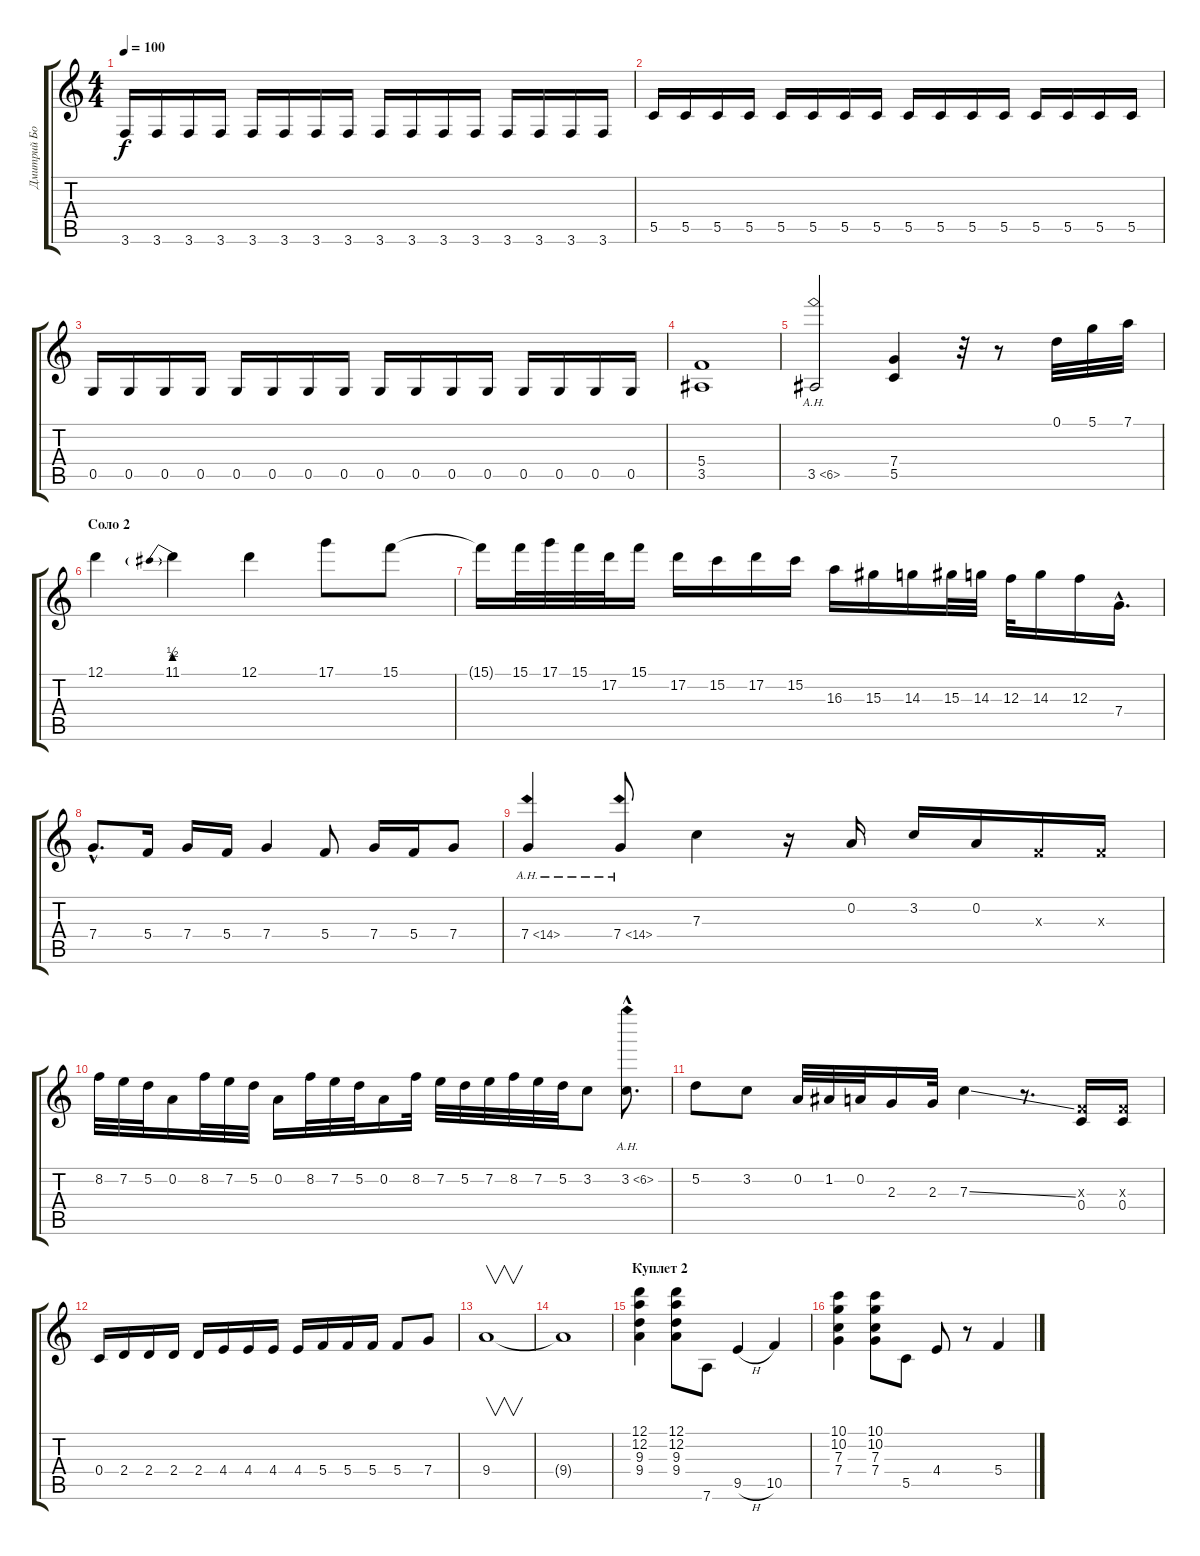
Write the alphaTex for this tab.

\track ("Дмитрий Борисенков" "Дмитрий Бо") {instrument distortionguitar}
\staff {score tabs}
\tuning (D4 A3 F3 C3 G2 D2) {hide}
\ts (4 4)
\tempo 100
\clef g2
\ks c
3.6.16{dy f} 3.6.16 3.6.16 3.6.16 3.6.16 3.6.16 3.6.16 3.6.16 3.6.16 3.6.16 3.6.16 3.6.16 3.6.16 3.6.16 3.6.16 3.6.16 |
5.5.16 5.5.16 5.5.16 5.5.16 5.5.16 5.5.16 5.5.16 5.5.16 5.5.16 5.5.16 5.5.16 5.5.16 5.5.16 5.5.16 5.5.16 5.5.16 |
0.5.16 0.5.16 0.5.16 0.5.16 0.5.16 0.5.16 0.5.16 0.5.16 0.5.16 0.5.16 0.5.16 0.5.16 0.5.16 0.5.16 0.5.16 0.5.16 |
(5.4 3.5).1 |
3.5{ah 3}.2 (7.4 5.5).4 r.32 r.8 0.1.32 5.1.32 7.1.32 |
\section ("" "Соло 2")
12.1.4 11.1{be (prebend 0 2 60 2)}.4 12.1.4 17.1.8 15.1.8 |
15.1{t}.16 15.1.32 17.1.32 15.1.32 17.2.32 15.1.16 17.2.16 15.2.16 17.2.16 15.2.16 16.3.16 15.3.16 14.3.16 15.3.32 14.3.32 12.3.32 14.3.16 12.3.16 7.4{hac}.16{d} |
7.4{hac}.8{d} 5.4.16 7.4.16 5.4.16 7.4.4 5.4.8 7.4.16 5.4.16 7.4.8 |
7.4{ah 7}.4 7.4{ah 7}.8 7.3.4 r.16 0.2.16 3.2.16 0.2.16 0.3{x}.16 0.3{x}.16 |
8.2.32 7.2.32 5.2.32 0.2.16 8.2.32 7.2.32 5.2.32 0.2.16 8.2.32 7.2.32 5.2.32 0.2.16 8.2.32 7.2.32 5.2.32 7.2.32 8.2.32 7.2.32 5.2.32 3.2.8 3.2{ah 3 hac}.8{d} |
5.2.8 3.2.8 0.2.32 1.2.32 0.2.32 2.3.16 2.3.32 7.3{ss}.4 r.8{d} (0.3{x} 0.4).16 (0.3{x} 0.4).16 |
0.4.16 2.4.16 2.4.16 2.4.16 2.4.16 4.4.16 4.4.16 4.4.16 4.4.16 5.4.16 5.4.16 5.4.16 5.4.8 7.4.8 |
9.4.1{v} |
9.4{t}.1 |
\section ("" "Куплет 2")
(12.1 12.2 9.3 9.4).4 (12.1 12.2 9.3 9.4).8 7.6.8 9.5{h}.4 10.5.4 |
(10.1 10.2 7.3 7.4).4 (10.1 10.2 7.3 7.4).8 5.5.8 4.4.8 r.8 5.4.4
